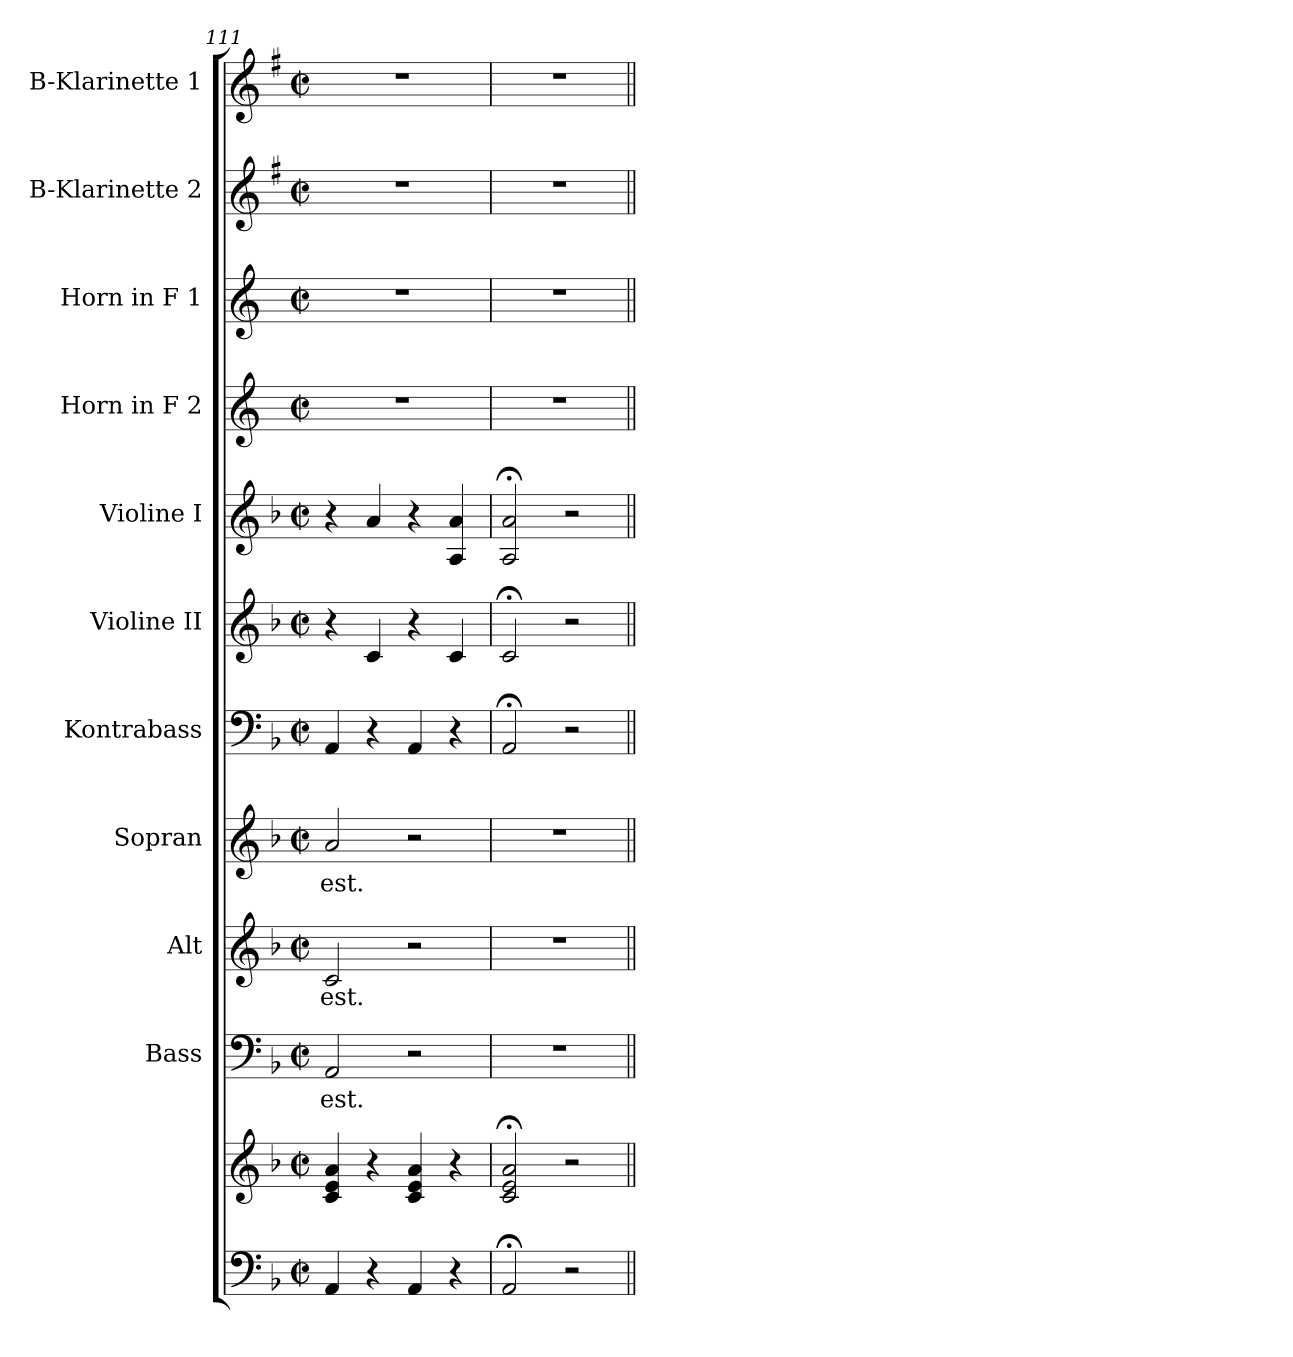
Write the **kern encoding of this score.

**kern	**kern	**kern	**text	**kern	**text	**kern	**text	**kern	**kern	**kern	**kern	**kern	**kern	**kern
*part11	*part11	*part10	*part10	*part9	*part9	*part8	*part8	*part7	*part6	*part5	*part4	*part3	*part2	*part1
*staff12	*staff11	*staff10	*staff10	*staff9	*staff9	*staff8	*staff8	*staff7	*staff6	*staff5	*staff4	*staff3	*staff2	*staff1
*	*	*I"Bass	*	*I"Alt	*	*I"Sopran	*	*I"Kontrabass	*I"Violine II	*I"Violine I	*I"Horn in F 2	*I"Horn in F 1	*I"B-Klarinette 2	*I"B-Klarinette 1
*	*	*I'B.	*	*I'A.	*	*I'S.	*	*I'Kb.	*I'Vl. II	*I'Vl. I	*	*	*I'B Kl. 2	*I'B Kl. 1
*clefF4	*clefG2	*clefF4	*	*clefG2	*	*clefG2	*	*clefF4	*clefG2	*clefG2	*clefG2	*clefG2	*clefG2	*clefG2
*	*	*	*	*	*	*	*	*ITrd7c12	*	*	*ITrd4c7	*ITrd4c7	*ITrd1c2	*ITrd1c2
*k[b-]	*k[b-]	*k[b-]	*	*k[b-]	*	*k[b-]	*	*k[b-]	*k[b-]	*k[b-]	*k[b-]	*k[b-]	*k[b-]	*k[b-]
*F:	*F:	*F:	*	*F:	*	*F:	*	*F:	*F:	*F:	*F:	*F:	*F:	*F:
*M2/2	*M2/2	*M2/2	*	*M2/2	*	*M2/2	*	*M2/2	*M2/2	*M2/2	*M2/2	*M2/2	*M2/2	*M2/2
*met(c|)	*met(c|)	*met(c|)	*	*met(c|)	*	*met(c|)	*	*met(c|)	*met(c|)	*met(c|)	*met(c|)	*met(c|)	*met(c|)	*met(c|)
=111	=111	=111	=111	=111	=111	=111	=111	=111	=111	=111	=111	=111	=111	=111
!	!	!	!LO:LY:b	!	!LO:LY:b	!	!LO:LY:b	!	!	!	!	!	!	!
4AA/	4c/ 4e/ 4a/	2AA/	est.	2c/	est.	2a/	est.	4AAA/	4r	4r	1r	1r	1r	1r
4r	4r	.	.	.	.	.	.	4r	4c/	4a/	.	.	.	.
4AA/	4c/ 4e/ 4a/	2r	.	2r	.	2r	.	4AAA/	4r	4r	.	.	.	.
4r	4r	.	.	.	.	.	.	4r	4c/	4A/ 4a/	.	.	.	.
=112	=112	=112	=112	=112	=112	=112	=112	=112	=112	=112	=112	=112	=112	=112
2AA;</	2c/;< 2e/;< 2a/;<	1r	.	1r	.	1r	.	2AAA;</	2c;</	2A/;< 2a/;<	1r	1r	1r	1r
2r	2r	.	.	.	.	.	.	2r	2r	2r	.	.	.	.
=||	=||	=||	=||	=||	=||	=||	=||	=||	=||	=||	=||	=||	=||	=||
*-	*-	*-	*-	*-	*-	*-	*-	*-	*-	*-	*-	*-	*-	*-
